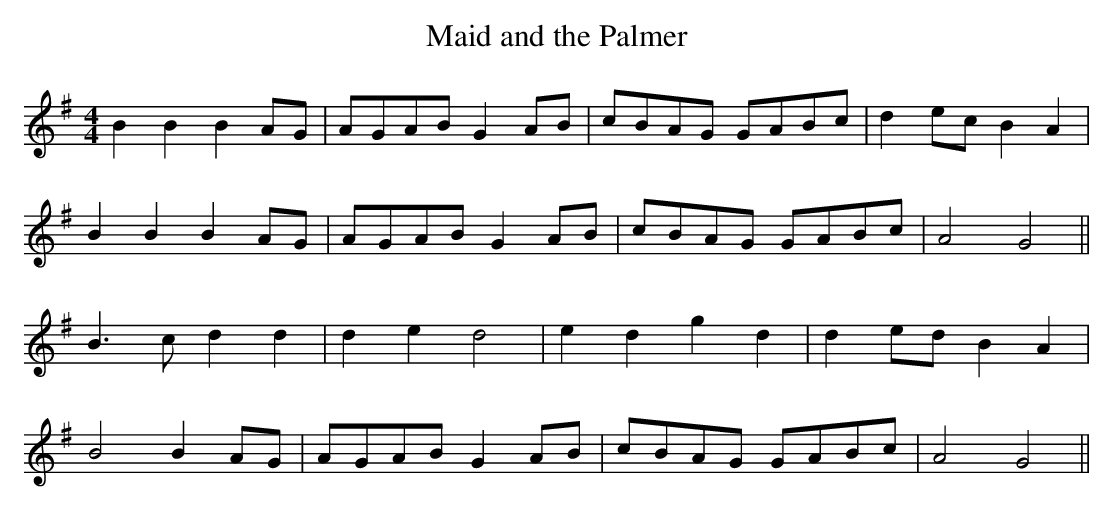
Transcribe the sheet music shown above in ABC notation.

X:1
T:Maid and the Palmer
M:4/4
L:1/8
K:G
B2 B2 B2 AG|AGAB G2 AB|cBAG GABc|d2 ec B2 A2|
B2 B2 B2 AG|AGAB G2 AB|cBAG GABc|A4 G4||
B3 c d2 d2|d2 e2 d4|e2 d2 g2 d2|d2 ed B2 A2|
B4 B2 AG|AGAB G2 AB|cBAG GABc|A4 G4||
